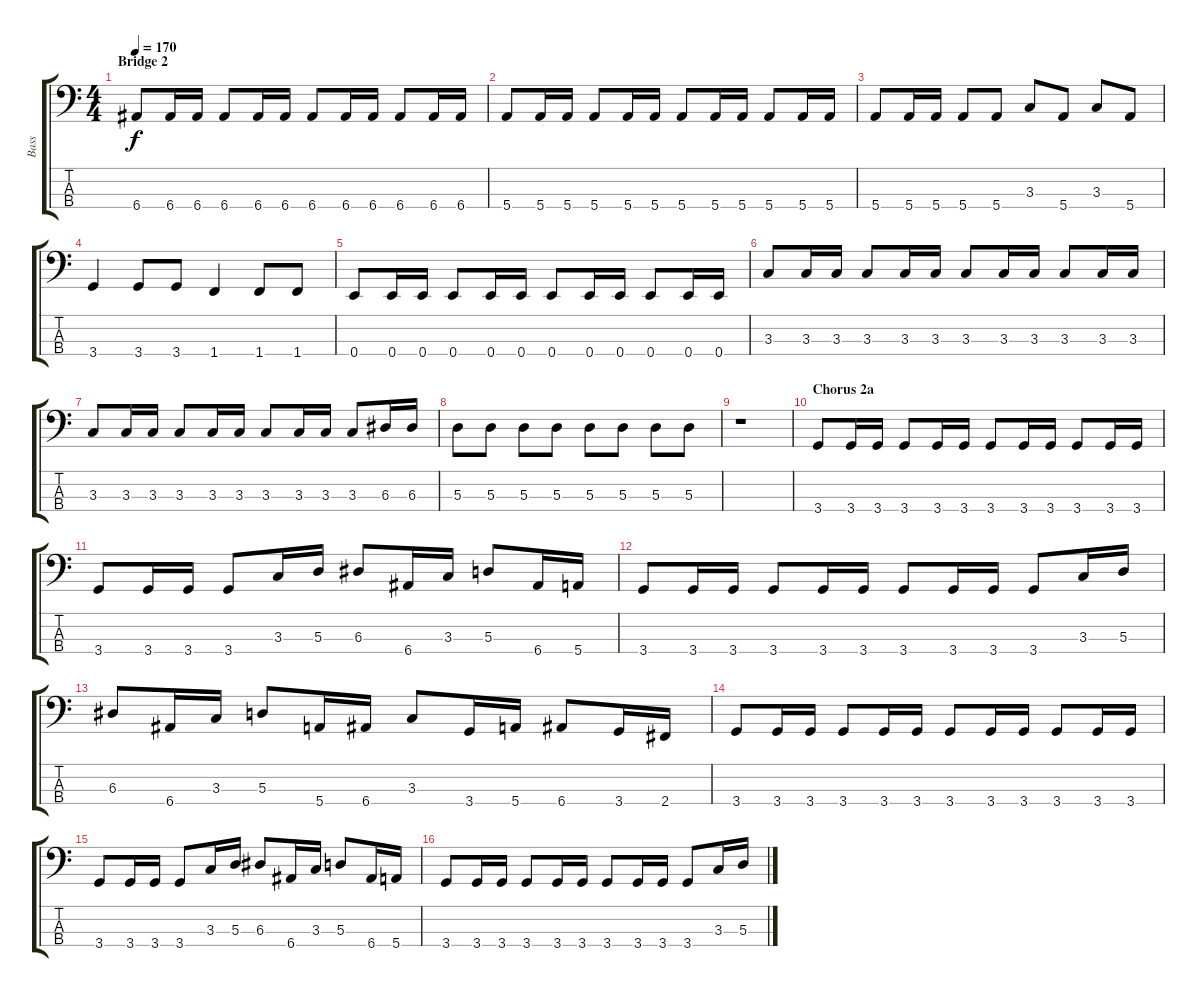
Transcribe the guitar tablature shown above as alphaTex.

\track ("Bass" "Bass") {instrument electricbassfinger}
\staff {score tabs}
\tuning (G2 D2 A1 E1) {hide}
\ts (4 4)
\section ("" "Bridge 2")
\tempo 170
\clef f4
\ks c
6.4.8{dy f} 6.4.16 6.4.16 6.4.8 6.4.16 6.4.16 6.4.8 6.4.16 6.4.16 6.4.8 6.4.16 6.4.16 |
5.4.8 5.4.16 5.4.16 5.4.8 5.4.16 5.4.16 5.4.8 5.4.16 5.4.16 5.4.8 5.4.16 5.4.16 |
5.4.8 5.4.16 5.4.16 5.4.8 5.4.8 3.3.8 5.4.8 3.3.8 5.4.8 |
3.4.4 3.4.8 3.4.8 1.4.4 1.4.8 1.4.8 |
0.4.8 0.4.16 0.4.16 0.4.8 0.4.16 0.4.16 0.4.8 0.4.16 0.4.16 0.4.8 0.4.16 0.4.16 |
3.3.8 3.3.16 3.3.16 3.3.8 3.3.16 3.3.16 3.3.8 3.3.16 3.3.16 3.3.8 3.3.16 3.3.16 |
3.3.8 3.3.16 3.3.16 3.3.8 3.3.16 3.3.16 3.3.8 3.3.16 3.3.16 3.3.8 6.3.16 6.3.16 |
5.3.8 5.3.8 5.3.8 5.3.8 5.3.8 5.3.8 5.3.8 5.3.8 |
r.1 |
\section ("" "Chorus 2a")
3.4.8 3.4.16 3.4.16 3.4.8 3.4.16 3.4.16 3.4.8 3.4.16 3.4.16 3.4.8 3.4.16 3.4.16 |
3.4.8 3.4.16 3.4.16 3.4.8 3.3.16 5.3.16 6.3.8 6.4.16 3.3.16 5.3.8 6.4.16 5.4.16 |
3.4.8 3.4.16 3.4.16 3.4.8 3.4.16 3.4.16 3.4.8 3.4.16 3.4.16 3.4.8 3.3.16 5.3.16 |
6.3.8 6.4.16 3.3.16 5.3.8 5.4.16 6.4.16 3.3.8 3.4.16 5.4.16 6.4.8 3.4.16 2.4.16 |
3.4.8 3.4.16 3.4.16 3.4.8 3.4.16 3.4.16 3.4.8 3.4.16 3.4.16 3.4.8 3.4.16 3.4.16 |
3.4.8 3.4.16 3.4.16 3.4.8 3.3.16 5.3.16 6.3.8 6.4.16 3.3.16 5.3.8 6.4.16 5.4.16 |
3.4.8 3.4.16 3.4.16 3.4.8 3.4.16 3.4.16 3.4.8 3.4.16 3.4.16 3.4.8 3.3.16 5.3.16
